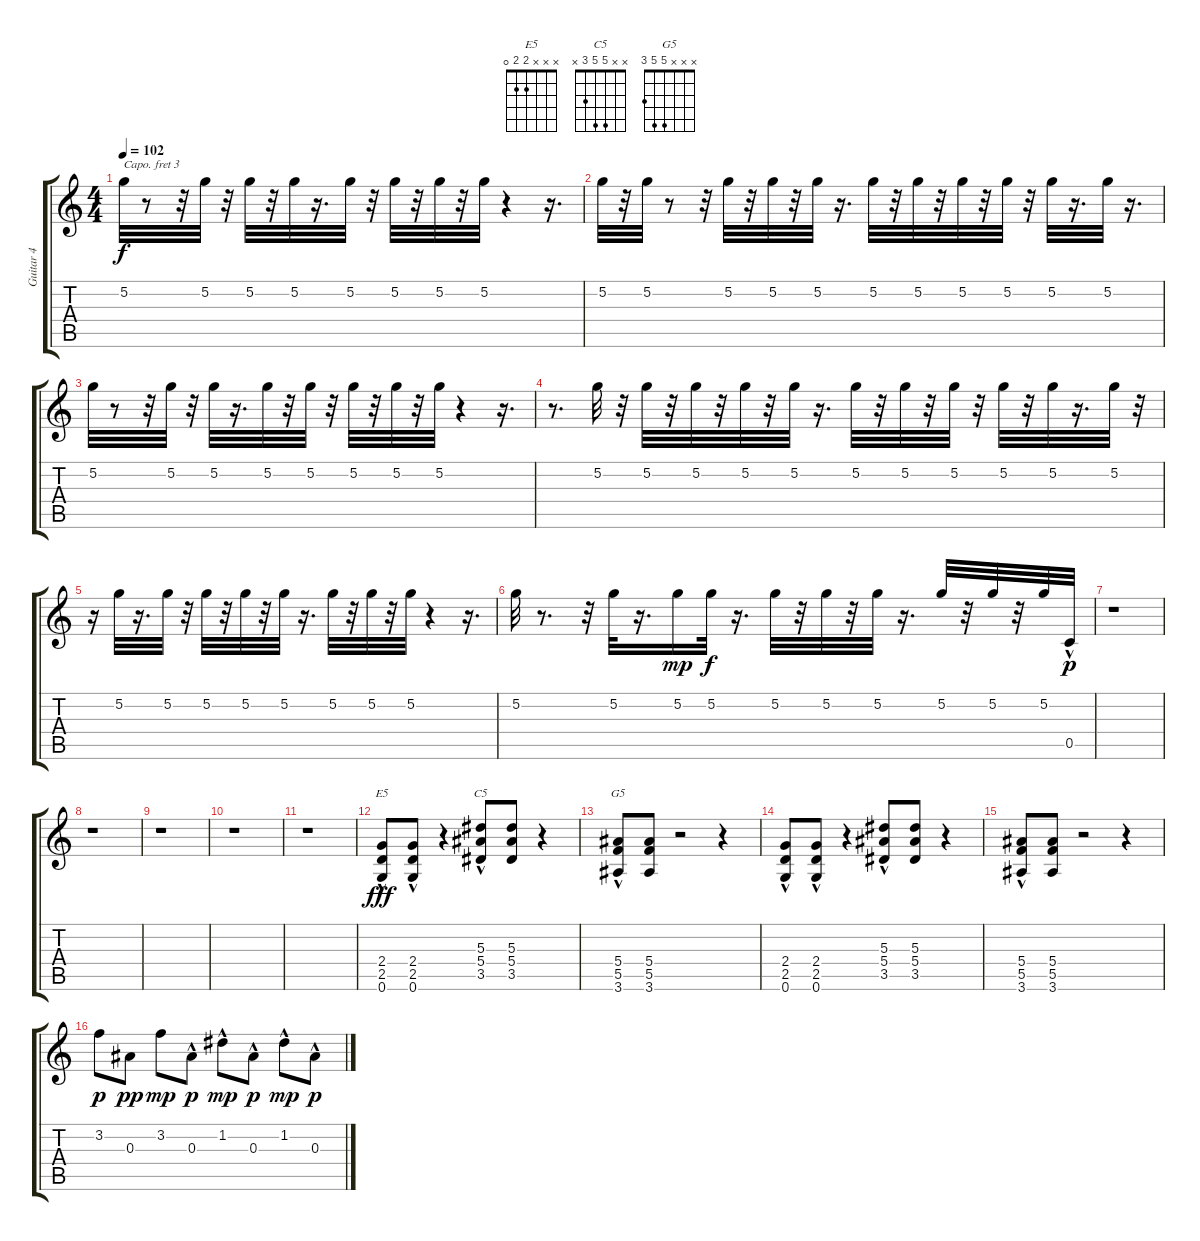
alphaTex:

\track ("Guitar 4" "Guitar 4") {instrument distortionguitar}
\staff {score tabs}
\capo 3
\tuning (E4 B3 G3 D3 A2 E2) {hide}
\chord ("E5" x x x 2 2 0)
\chord ("C5" x x 5 5 3 x)
\chord ("G5" x x x 5 5 3)
\ts (4 4)
\tempo 102
\clef g2
\ks c
5.2.32{dy f} r.8 r.32 5.2.32 r.32 5.2.32 r.32 5.2.32 r.16{d} 5.2.32 r.32 5.2.32 r.32 5.2.32 r.32 5.2.32 r.4 r.16{d} |
5.2.32 r.32 5.2.32 r.8 r.32 5.2.32 r.32 5.2.32 r.32 5.2.32 r.16{d} 5.2.32 r.32 5.2.32 r.32 5.2.32 r.32 5.2.32 r.32 5.2.32 r.16{d} 5.2.32 r.16{d} |
5.2.32 r.8 r.32 5.2.32 r.32 5.2.32 r.16{d} 5.2.32 r.32 5.2.32 r.32 5.2.32 r.32 5.2.32 r.32 5.2.32 r.4 r.16{d} |
r.8{d} 5.2.32 r.32 5.2.32 r.32 5.2.32 r.32 5.2.32 r.32 5.2.32 r.16{d} 5.2.32 r.32 5.2.32 r.32 5.2.32 r.32 5.2.32 r.32 5.2.32 r.16{d} 5.2.32 r.32 |
r.16 5.2.32 r.16{d} 5.2.32 r.32 5.2.32 r.32 5.2.32 r.32 5.2.32 r.16{d} 5.2.32 r.32 5.2.32 r.32 5.2.32 r.4 r.16{d} |
5.2.32 r.8{d} r.32 5.2.32 r.16{d} 5.2.16{dy mp} 5.2.32{dy f} r.16{d} 5.2.32 r.32 5.2.32 r.32 5.2.32 r.16{d} 5.2.32 r.32 5.2.32 r.32 5.2.32 0.5{hac}.32{dy p} |
r.1 |
r.1 |
r.1 |
r.1 |
r.1 |
(2.4 2.5{hac} 0.6).8{ch "E5" dy fff} (2.4 2.5{hac} 0.6).8 r.4 (5.3 5.4{hac} 3.5).8{ch "C5"} (5.3 5.4 3.5).8 r.4 |
(5.4{hac} 5.5 3.6).8{ch "G5"} (5.4 5.5 3.6).8 r.2 r.4 |
(2.4 2.5{hac} 0.6).8 (2.4 2.5{hac} 0.6).8 r.4 (5.3 5.4{hac} 3.5).8 (5.3 5.4 3.5).8 r.4 |
(5.4{hac} 5.5 3.6).8 (5.4 5.5 3.6).8 r.2 r.4 |
3.2.8{dy p} 0.3.8{dy pp} 3.2.8{dy mp} 0.3{hac}.8{dy p} 1.2{hac}.8{dy mp} 0.3{hac}.8{dy p} 1.2{hac}.8{dy mp} 0.3{hac}.8{dy p}
